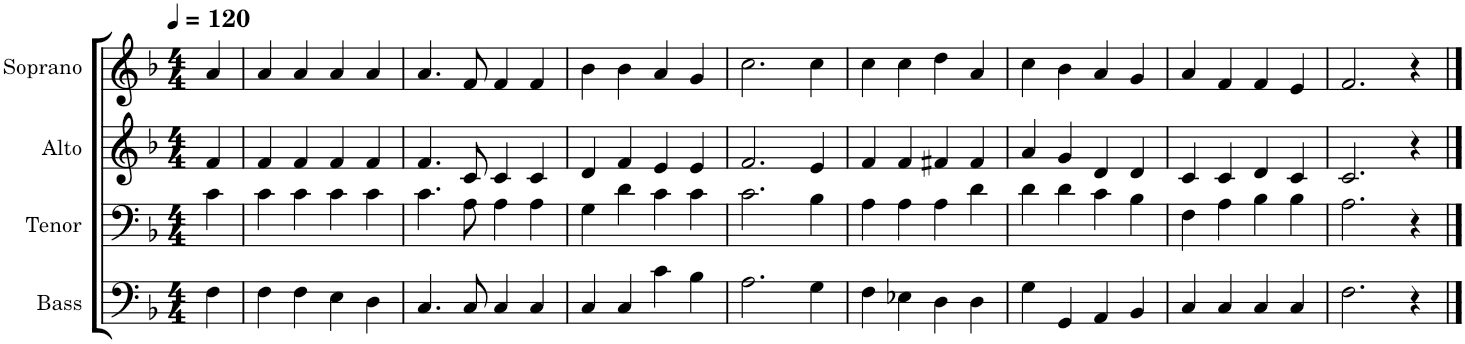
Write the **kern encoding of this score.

**kern	**kern	**kern	**kern
*part4	*part3	*part2	*part1
*staff4	*staff3	*staff2	*staff1
*I"Bass	*I"Tenor	*I"Alto	*I"Soprano
*I'B.	*I'T.	*I'A.	*I'S.
*clefF4	*clefF4	*clefG2	*clefG2
*k[b-]	*k[b-]	*k[b-]	*k[b-]
*M4/4	*M4/4	*M4/4	*M4/4
*MM120	*MM120	*MM120	*MM120
=	=	=	=
4F\	4c\	4f/	4a/
=1	=1	=1	=1
4F\	4c\	4f/	4a/
4F\	4c\	4f/	4a/
4E\	4c\	4f/	4a/
4D\	4c\	4f/	4a/
=2	=2	=2	=2
4.C/	4.c\	4.f/	4.a/
8C/	8A\	8c/	8f/
4C/	4A\	4c/	4f/
4C/	4A\	4c/	4f/
=3	=3	=3	=3
4C/	4G\	4d/	4b-\
4C/	4d\	4f/	4b-\
4c\	4c\	4e/	4a/
4B-\	4c\	4e/	4g/
=4	=4	=4	=4
2.A\	2.c\	2.f/	2.cc\
4G\	4B-\	4e/	4cc\
=5	=5	=5	=5
4F\	4A\	4f/	4cc\
4E-X\	4A\	4f/	4cc\
4D\	4A\	4f#X/	4dd\
4D\	4d\	4f#/	4a/
=6	=6	=6	=6
4G\	4d\	4a/	4cc\
4GG/	4d\	4g/	4b-\
4AA/	4c\	4d/	4a/
4BB-/	4B-\	4d/	4g/
=7	=7	=7	=7
4C/	4F\	4c/	4a/
4C/	4A\	4c/	4f/
4C/	4B-\	4d/	4f/
4C/	4B-\	4c/	4e/
=8	=8	=8	=8
2.F\	2.A\	2.c/	2.f/
4r	4r	4r	4r
==	==	==	==
*-	*-	*-	*-
